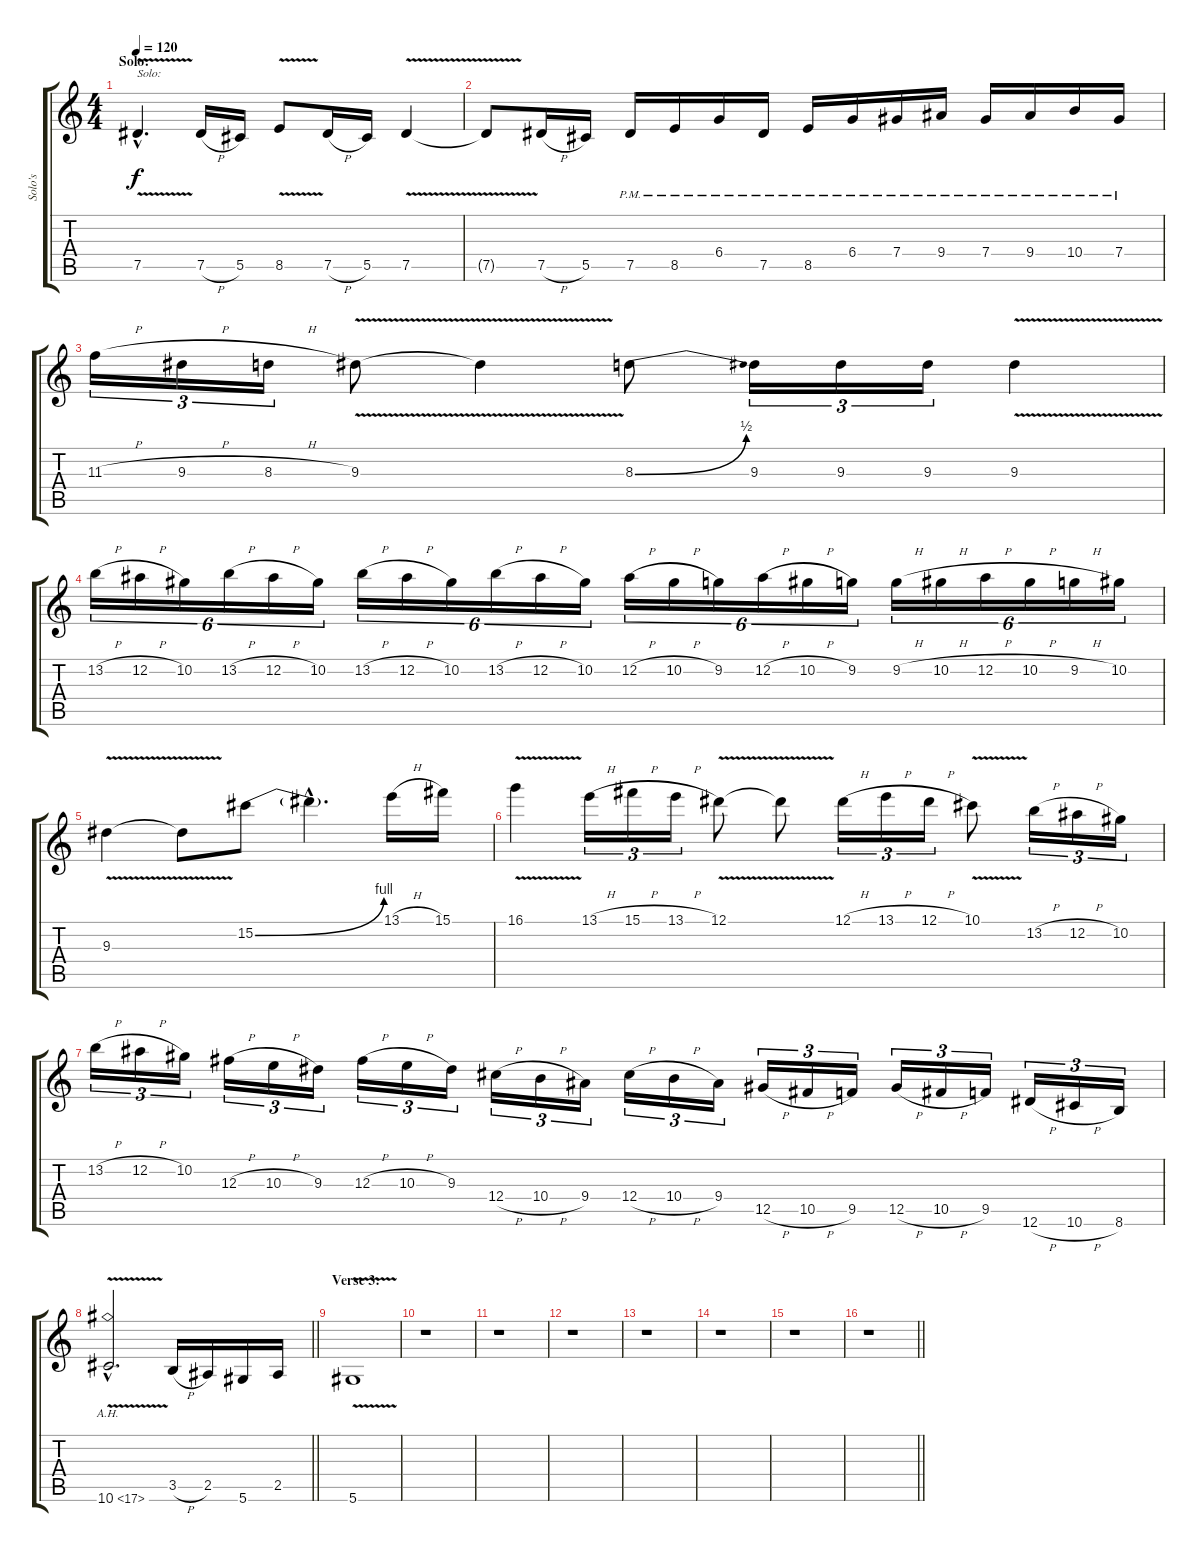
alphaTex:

\track ("Solo's" "Solo's") {instrument distortionguitar}
\staff {score tabs}
\tuning (Eb4 Bb3 Gb3 Db3 Ab2 Eb2) {hide}
\ts (4 4)
\section ("" "Solo:")
\tempo 120
\clef g2
\ks c
7.5{v hac}.4{d txt "Solo:" dy f} 7.5{h}.16 5.5.16 8.5{v}.8 7.5{h}.16 5.5.16 7.5{v}.4 |
7.5{t}.8 7.5{h}.16 5.5.16 7.5{pm}.16 8.5{pm}.16 6.4{pm}.16 7.5{pm}.16 8.5{pm}.16 6.4{pm}.16 7.4{pm}.16 9.4{pm}.16 7.4{pm}.16 9.4{pm}.16 10.4{pm}.16 7.4{pm}.16 |
11.3{h}.16{tu (3 2)} 9.3{h}.16{tu (3 2)} 8.3{h}.16{tu (3 2)} 9.3{v}.8 9.3{t}.4 8.3{be (bend 0 0 60 2)}.8 9.3.16{tu (3 2)} 9.3.16{tu (3 2)} 9.3.16{tu (3 2)} 9.3{v}.4 |
13.2{h}.16{tu (6 4)} 12.2{h}.16{tu (6 4)} 10.2.16{tu (6 4)} 13.2{h}.16{tu (6 4)} 12.2{h}.16{tu (6 4)} 10.2.16{tu (6 4)} 13.2{h}.16{tu (6 4)} 12.2{h}.16{tu (6 4)} 10.2.16{tu (6 4)} 13.2{h}.16{tu (6 4)} 12.2{h}.16{tu (6 4)} 10.2.16{tu (6 4)} 12.2{h}.16{tu (6 4)} 10.2{h}.16{tu (6 4)} 9.2.16{tu (6 4)} 12.2{h}.16{tu (6 4)} 10.2{h}.16{tu (6 4)} 9.2.16{tu (6 4)} 9.2{h}.16{tu (6 4)} 10.2{h}.16{tu (6 4)} 12.2{h}.16{tu (6 4)} 10.2{h}.16{tu (6 4)} 9.2{h}.16{tu (6 4)} 10.2.16{tu (6 4)} |
9.3{v}.4 9.3{t}.8 15.2{be (bend 0 0 60 4)}.8 15.2{hac t}.4{d} 13.1{h}.16 15.1.16 |
16.1{v}.4 13.1{h}.16{tu (3 2)} 15.1{h}.16{tu (3 2)} 13.1{h}.16{tu (3 2)} 12.1{v}.8 12.1{t}.8 12.1{h}.16{tu (3 2)} 13.1{h}.16{tu (3 2)} 12.1{h}.16{tu (3 2)} 10.1{v}.8 13.2{h}.16{tu (3 2)} 12.2{h}.16{tu (3 2)} 10.2.16{tu (3 2)} |
13.2{h}.16{tu (3 2)} 12.2{h}.16{tu (3 2)} 10.2.16{tu (3 2)} 12.3{h}.16{tu (3 2)} 10.3{h}.16{tu (3 2)} 9.3.16{tu (3 2)} 12.3{h}.16{tu (3 2)} 10.3{h}.16{tu (3 2)} 9.3.16{tu (3 2)} 12.4{h}.16{tu (3 2)} 10.4{h}.16{tu (3 2)} 9.4.16{tu (3 2)} 12.4{h}.16{tu (3 2)} 10.4{h}.16{tu (3 2)} 9.4.16{tu (3 2)} 12.5{h}.16{tu (3 2)} 10.5{h}.16{tu (3 2)} 9.5.16{tu (3 2)} 12.5{h}.16{tu (3 2)} 10.5{h}.16{tu (3 2)} 9.5.16{tu (3 2)} 12.6{h}.16{tu (3 2)} 10.6{h}.16{tu (3 2)} 8.6.16{tu (3 2)} |
\barLineRight lightlight
10.6{ah 7 v hac}.2{d} 3.5{h}.16 2.5.16 5.6.16 2.5.16 |
\section ("" "Verse 3:")
5.6{v}.1 |
r.1 |
r.1 |
r.1 |
r.1 |
r.1 |
r.1 |
\barLineRight lightlight
r.1
